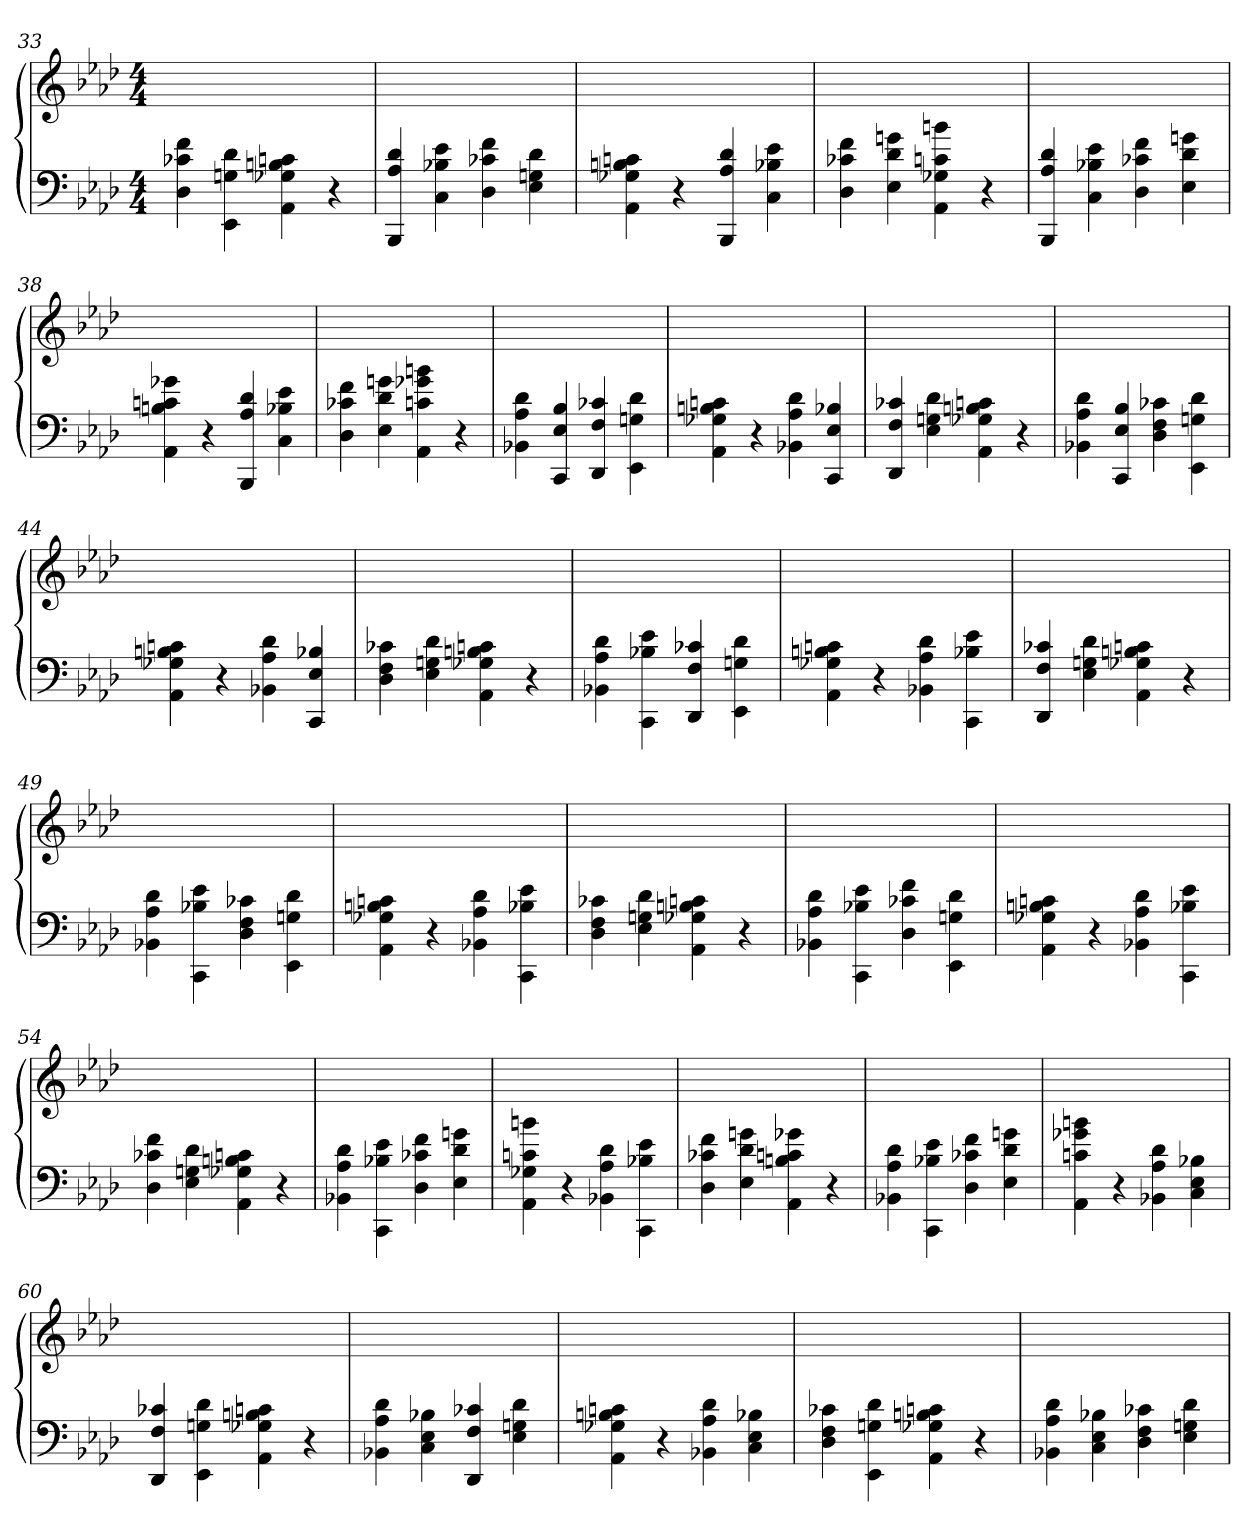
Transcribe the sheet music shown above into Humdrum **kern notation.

**kern	**kern
*part2	*part1
*staff2	*staff1
*clefF4	*clefG2
*k[b-e-a-d-]	*k[b-e-a-d-]
*A-:	*A-:
*M4/4	*M4/4
=33	=33
4D- 4c-X 4f	1ryy
4EE- 4Gn 4d-	.
4AA- 4G-X 4Bn 4cn	.
4r	.
=34	=34
4BBB- 4A- 4d-	1ryy
4C 4B-X 4e-	.
4D- 4c-X 4f	.
4E- 4Gn 4d-	.
=35	=35
4AA- 4G-X 4Bn 4cn	1ryy
4r	.
4BBB- 4A- 4d-	.
4C 4B-X 4e-	.
=36	=36
4D- 4c-X 4f	1ryy
4E- 4d- 4gn	.
4AA- 4G-X 4cn 4bn	.
4r	.
=37	=37
4BBB- 4A- 4d-	1ryy
4C 4B-X 4e-	.
4D- 4c-X 4f	.
4E- 4d- 4gn	.
=38	=38
4AA- 4Bn 4cn 4g-X	1ryy
4r	.
4BBB- 4A- 4d-	.
4C 4B-X 4e-	.
=39	=39
4D- 4c-X 4f	1ryy
4E- 4d- 4gn	.
4AA- 4cn 4g-X 4bn	.
4r	.
=40	=40
4BB-X 4A- 4d-	1ryy
4CC 4E- 4B-	.
4DD- 4F 4c-X	.
4EE- 4Gn 4d-	.
=41	=41
4AA- 4G-X 4Bn 4cn	1ryy
4r	.
4BB-X 4A- 4d-	.
4CC 4E- 4B-	.
=42	=42
4DD- 4F 4c-X	1ryy
4E- 4Gn 4d-	.
4AA- 4G-X 4Bn 4cn	.
4r	.
=43	=43
4BB-X 4A- 4d-	1ryy
4CC 4E- 4B-	.
4D- 4F 4c-X	.
4EE- 4Gn 4d-	.
=44	=44
4AA- 4G-X 4Bn 4cn	1ryy
4r	.
4BB-X 4A- 4d-	.
4CC 4E- 4B-	.
=45	=45
4D- 4F 4c-X	1ryy
4E- 4Gn 4d-	.
4AA- 4G-X 4Bn 4cn	.
4r	.
=46	=46
4BB-X 4A- 4d-	1ryy
4CC 4B-X 4e-	.
4DD- 4F 4c-X	.
4EE- 4Gn 4d-	.
=47	=47
4AA- 4G-X 4Bn 4cn	1ryy
4r	.
4BB-X 4A- 4d-	.
4CC 4B-X 4e-	.
=48	=48
4DD- 4F 4c-X	1ryy
4E- 4Gn 4d-	.
4AA- 4G-X 4Bn 4cn	.
4r	.
=49	=49
4BB-X 4A- 4d-	1ryy
4CC 4B-X 4e-	.
4D- 4F 4c-X	.
4EE- 4Gn 4d-	.
=50	=50
4AA- 4G-X 4Bn 4cn	1ryy
4r	.
4BB-X 4A- 4d-	.
4CC 4B-X 4e-	.
=51	=51
4D- 4F 4c-X	1ryy
4E- 4Gn 4d-	.
4AA- 4G-X 4Bn 4cn	.
4r	.
=52	=52
4BB-X 4A- 4d-	1ryy
4CC 4B-X 4e-	.
4D- 4c-X 4f	.
4EE- 4Gn 4d-	.
=53	=53
4AA- 4G-X 4Bn 4cn	1ryy
4r	.
4BB-X 4A- 4d-	.
4CC 4B-X 4e-	.
=54	=54
4D- 4c-X 4f	1ryy
4E- 4Gn 4d-	.
4AA- 4G-X 4Bn 4cn	.
4r	.
=55	=55
4BB-X 4A- 4d-	1ryy
4CC 4B-X 4e-	.
4D- 4c-X 4f	.
4E- 4d- 4gn	.
=56	=56
4AA- 4G-X 4cn 4bn	1ryy
4r	.
4BB-X 4A- 4d-	.
4CC 4B-X 4e-	.
=57	=57
4D- 4c-X 4f	1ryy
4E- 4d- 4gn	.
4AA- 4Bn 4cn 4g-X	.
4r	.
=58	=58
4BB-X 4A- 4d-	1ryy
4CC 4B-X 4e-	.
4D- 4c-X 4f	.
4E- 4d- 4gn	.
=59	=59
4AA- 4cn 4g-X 4bn	1ryy
4r	.
4BB-X 4A- 4d-	.
4C 4E- 4B-X	.
=60	=60
4DD- 4F 4c-X	1ryy
4EE- 4Gn 4d-	.
4AA- 4G-X 4Bn 4cn	.
4r	.
=61	=61
4BB-X 4A- 4d-	1ryy
4C 4E- 4B-X	.
4DD- 4F 4c-X	.
4E- 4Gn 4d-	.
=62	=62
4AA- 4G-X 4Bn 4cn	1ryy
4r	.
4BB-X 4A- 4d-	.
4C 4E- 4B-X	.
=63	=63
4D- 4F 4c-X	1ryy
4EE- 4Gn 4d-	.
4AA- 4G-X 4Bn 4cn	.
4r	.
=64	=64
4BB-X 4A- 4d-	1ryy
4C 4E- 4B-X	.
4D- 4F 4c-X	.
4E- 4Gn 4d-	.
=	=
*-	*-
